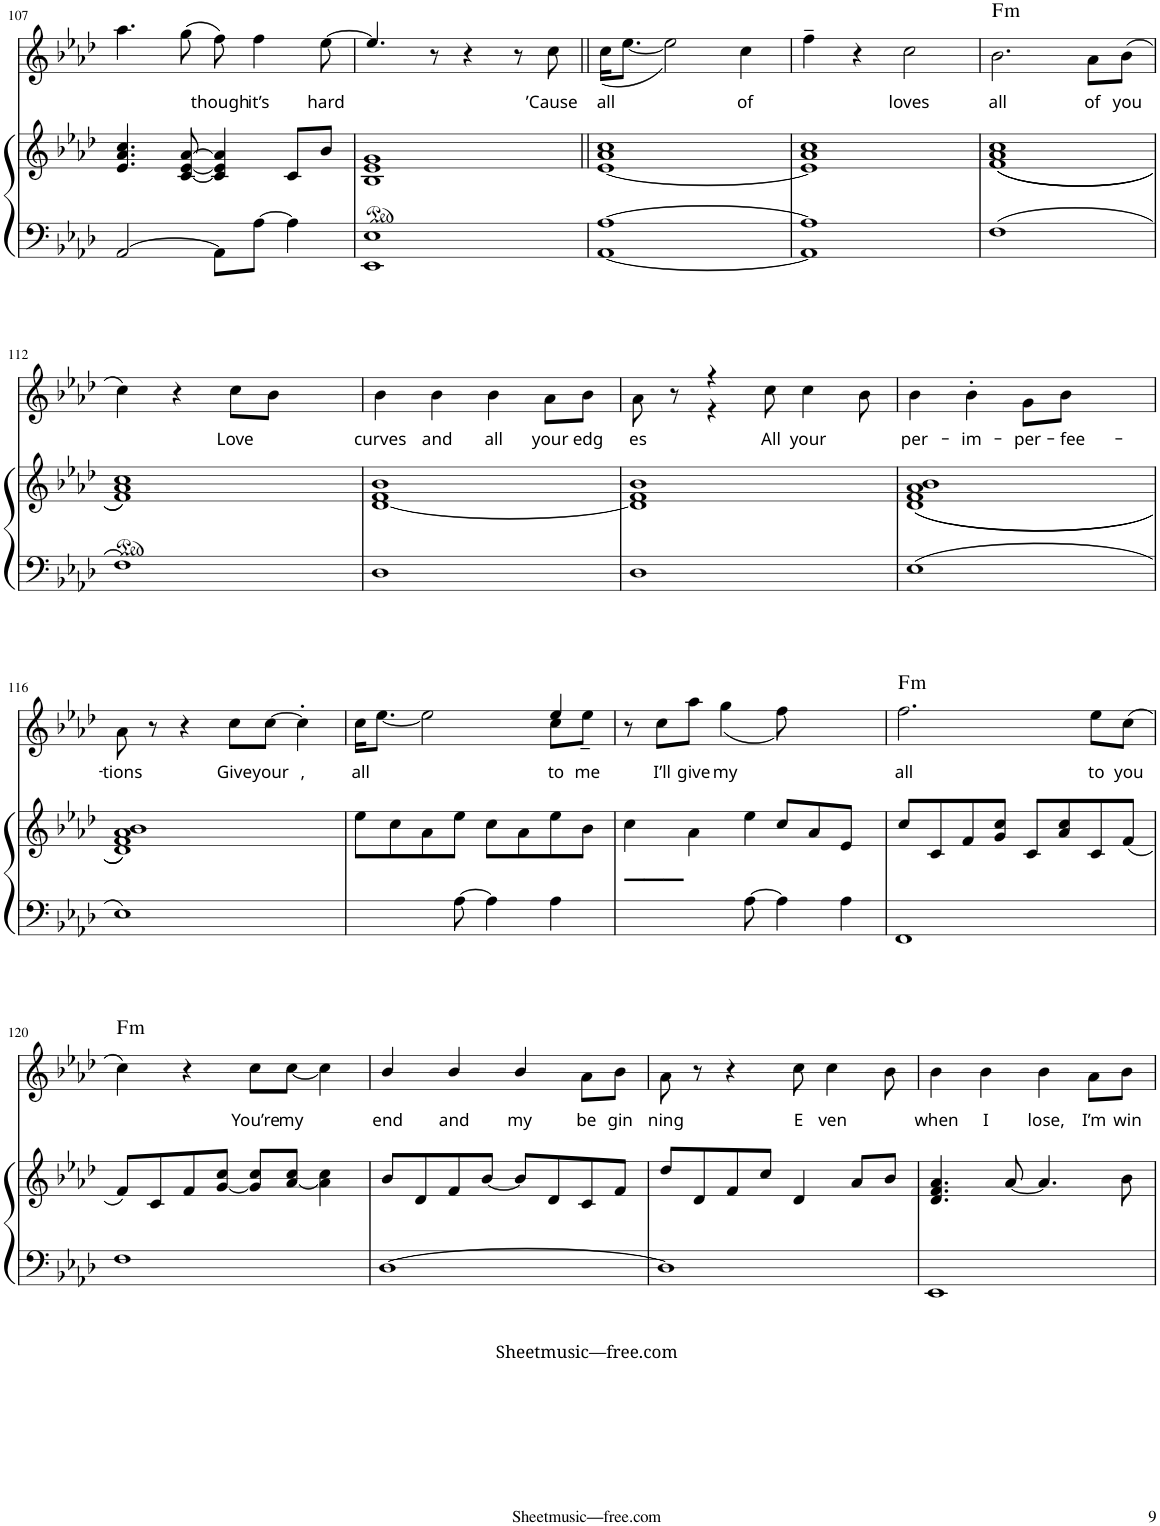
**kern	**kern	**kern	**text	**harte
*part2	*part2	*part1	*part1	*part1
*staff3	*staff2	*staff1	*staff1	*
*I"Piano	*	*I"Voice	*	*
*I'Pno	*	*I'V	*	*
!!LO:PB:g=z
*clefF4	*clefG2	*clefG2	*	*
*k[b-e-a-d-]	*k[b-e-a-d-]	*k[b-e-a-d-]	*	*
*M2/2	*M2/2	*M2/2	*	*
*met(c|)	*met(c|)	*met(c|)	*	*
=107	=107	=107	=107	=107
[>2AA-/	4.e-/ 4.a-/ 4.cc/	4.aa-\	.	.
.	[<8c/ [<8e-/ [>8a-/	(>8gg\	.	.
!	!	!	!LO:LY:b	!
8AA-\L]	4c/] 4e-/] 4a-/]	8ff\)	though	.
!	!	!	!LO:LY:b	!
[>8A-\J	.	4ff\	it’s	.
4A-\]	8c/L	.	.	.
!	!	!	!LO:LY:b	!
.	8b-/J	[>8ee-\	hard	.
=108	=108	=108	=108	=108
*^	*^	*	*	*
1E-	1EE-	1e- 1g	1B-	4.ee-/]	.	.
.	.	.	.	8r	.	.
.	.	.	.	4r	.	.
.	.	.	.	8r	.	.
!	!	!	!	!	!LO:LY:b	!
.	.	.	.	8cc\	’Cause	.
=109||	=109||	=109||	=109||	=109||	=109||	=109||
!	!	!	!	!	!LO:LY:b	!
[>1A-	[<1AA-	1a- 1cc	[<1e-	(<16cc\KL	all	.
.	.	.	.	[<8.ee-\J	.	.
.	.	.	.	2ee-\])	.	.
!	!	!	!	!	!LO:LY:b	!
.	.	.	.	4cc\	of	.
=110	=110	=110	=110	=110	=110	=110
1A-]	1AA-]	1a- 1cc	1e-]	4ff~\	.	.
.	.	.	.	4r	.	.
!	!	!	!	!	!LO:LY:b	!
.	.	.	.	2cc\	loves	.
*v	*v	*	*	*	*	*
*	*v	*v	*	*	*
=111	=111	=111	=111	=111
!	!	!	!LO:LY:b	!LO:H:kt=m
1F	(<(<1f 1a- 1cc	2.b-\	all	F:min
!	!	!	!LO:LY:b	!
.	.	8a-\L	of	.
!	!	!	!LO:LY:b	!
.	.	(>8b-\J	you	.
!!LO:LB:g=z
=112	=112	=112	=112	=112
1F	1f 1a- 1cc))	4cc\)	.	.
.	.	4r	.	.
!	!	!	!LO:LY:b	!
.	.	8cc\L	Love	.
.	.	8b-\J	.	.
.	.	4ryy	.	.
=113	=113	=113	=113	=113
*	*^	*	*	*
!	!	!	!	!LO:LY:b	!
1D-	1b-	[<1d- 1f	4b-\	curves	.
!	!	!	!	!LO:LY:b	!
.	.	.	4b-\	and	.
!	!	!	!	!LO:LY:b	!
.	.	.	4b-\	all	.
!	!	!	!	!LO:LY:b	!
.	.	.	8a-\L	your	.
!	!	!	!	!LO:LY:b	!
.	.	.	8b-\J	edg	.
=114	=114	=114	=114	=114	=114
!	!	!	!	!LO:LY:b	!
*	*	*	*^	*	*
1D-	1b-	1d-] 1f	8a-\	4ryy	es	.
.	.	.	8r	.	.	.
.	.	.	4r	4r	.	.
!	!	!	!	!	!LO:LY:b	!
.	.	.	8cc\	2ryy	All	.
!	!	!	!	!	!LO:LY:b	!
.	.	.	4cc\	.	your	.
.	.	.	8b-\	.	.	.
*	*v	*v	*	*	*	*
*	*	*v	*v	*	*
=115	=115	=115	=115	=115
!	!	!	!LO:LY:b	!
1E-	(<(<1d- 1f 1a- 1b-	4b-\	per-	.
!	!	!	!LO:LY:b	!
.	.	4b-'\	im-	.
!	!	!	!LO:LY:b	!
.	.	8g\L	-per-	.
!	!	!	!LO:LY:b	!
.	.	8b-\J	-fee-	.
.	.	4ryy	.	.
!!LO:LB:g=z
=116	=116	=116	=116	=116
!	!	!	!LO:LY:b	!
1E-	1d- 1f 1a- 1b-))	8a-\	-tions	.
.	.	8r	.	.
.	.	4r	.	.
!	!	!	!LO:LY:b	!
.	.	8cc\L	Give	.
!	!	!	!LO:LY:b	!
.	.	[>8cc\J	your	.
!	!	!	!LO:LY:b	!
.	.	4cc'\]	,	.
=117	=117	=117	=117	=117
!	!	!	!LO:LY:b	!
*	*	*^	*	*
4.ryy	8ee-\L	16cc\KL	2.ryy	all	.
.	.	[<8.ee-\J	.	.	.
.	8cc\	.	.	.	.
.	8a-\	2ee-\]	.	.	.
[>8A-\	8ee-\J	.	.	.	.
4A-\]	8cc\L	.	.	.	.
.	8a-\	.	.	.	.
!	!	!	!	!LO:LY:b	!
4A-\	8ee-\	8cc\L	4ee-/	to	.
!	!	!	!	!LO:LY:b	!
.	8b-\J	8ee-~\J	.	me	.
*	*	*v	*v	*	*
=118	=118	=118	=118	=118
*	*^	*	*	*
!	!LO:TX:b:t=___	!	!	!	!
2ryy	4cc\	8ryy	8r	.	.
!	!	!	!	!LO:LY:b	!
*	*v	*v	*	*	*
.	.	8cc\L	I’ll	.
!	!	!	!LO:LY:b	!
.	4a-\	8aa-\J	give	.
!	!	!	!LO:LY:b	!
.	.	(<4gg\	my	.
[>8A-\	4ee-\	.	.	.
*	*^	*	*	*
4A-\]	.	8cc/L	8ff\)	.	.
.	4ryy	8a-/	4ryy	.	.
[8A-\	.	8e-/J	.	.	.
=119	=119	=119	=119	=119	=119
!	!	!	!	!LO:LY:b	!LO:H:kt=m
*	*v	*v	*	*	*
1FF	8cc/L	2.ff\	all	F:min
.	8ryy	.	.	.
.	8c/	.	.	.
.	8f/	.	.	.
.	8g/ 8cc/J	.	.	.
.	8c/L	.	.	.
.	8a-/ 8cc/	8ryy	.	.
!	!	!	!LO:LY:b	!
.	8c/	8ee-\L	to	.
!	!	!	!LO:LY:b	!
8A-\]	(<8f/J	(>8cc\J	you	.
!!LO:LB:g=z
=120	=120	=120	=120	=120
!	!	!	!	!LO:H:kt=m
1F	8f/L)	4cc\)	.	F:min
.	8c/	.	.	.
.	8f/	4r	.	.
.	[<8g/ 8cc/J	.	.	.
!	!	!	!LO:LY:b	!
.	8g/] 8cc/L	8cc\L	You’re	.
!	!	!	!LO:LY:b	!
.	[<8a-/ 8cc/J	[<8cc\J	my	.
.	4a-\] 4cc\	4cc\]	.	.
=121	=121	=121	=121	=121
!	!	!	!LO:LY:b	!
[>1D-	8b-/L	4b-/	end	.
.	8d-/	.	.	.
!	!	!	!LO:LY:b	!
.	8f/	4b-/	and	.
.	[<8b-/J	.	.	.
!	!	!	!LO:LY:b	!
.	8b-/L]	4b-/	my	.
.	8d-/	.	.	.
!	!	!	!LO:LY:b	!
.	8c/	8a-\L	be	.
!	!	!	!LO:LY:b	!
.	8f/J	8b-\J	gin	.
=122	=122	=122	=122	=122
!	!	!	!LO:LY:b	!
1D-]	8dd-/L	8a-\	ning	.
.	8d-/	8r	.	.
.	8f/	4r	.	.
.	8cc/J	.	.	.
!	!	!	!LO:LY:b	!
.	4d-/	8cc\	E	.
!	!	!	!LO:LY:b	!
.	.	4cc\	ven	.
.	8a-/L	.	.	.
.	8b-/J	8b-\	.	.
=123	=123	=123	=123	=123
!	!	!	!LO:LY:b	!
1EE-	4.d-/ 4.f/ 4.a-/	4b-\	when	.
!	!	!	!LO:LY:b	!
.	.	4b-\	I	.
.	[<8a-/	.	.	.
!	!	!	!LO:LY:b	!
.	4.a-/]	4b-\	lose,	.
!	!	!	!LO:LY:b	!
.	.	8a-\L	I’m	.
!	!	!	!LO:LY:b	!
.	8b-\	8b-\J	win	.
=	=	=	=	=
*-	*-	*-	*-	*-
